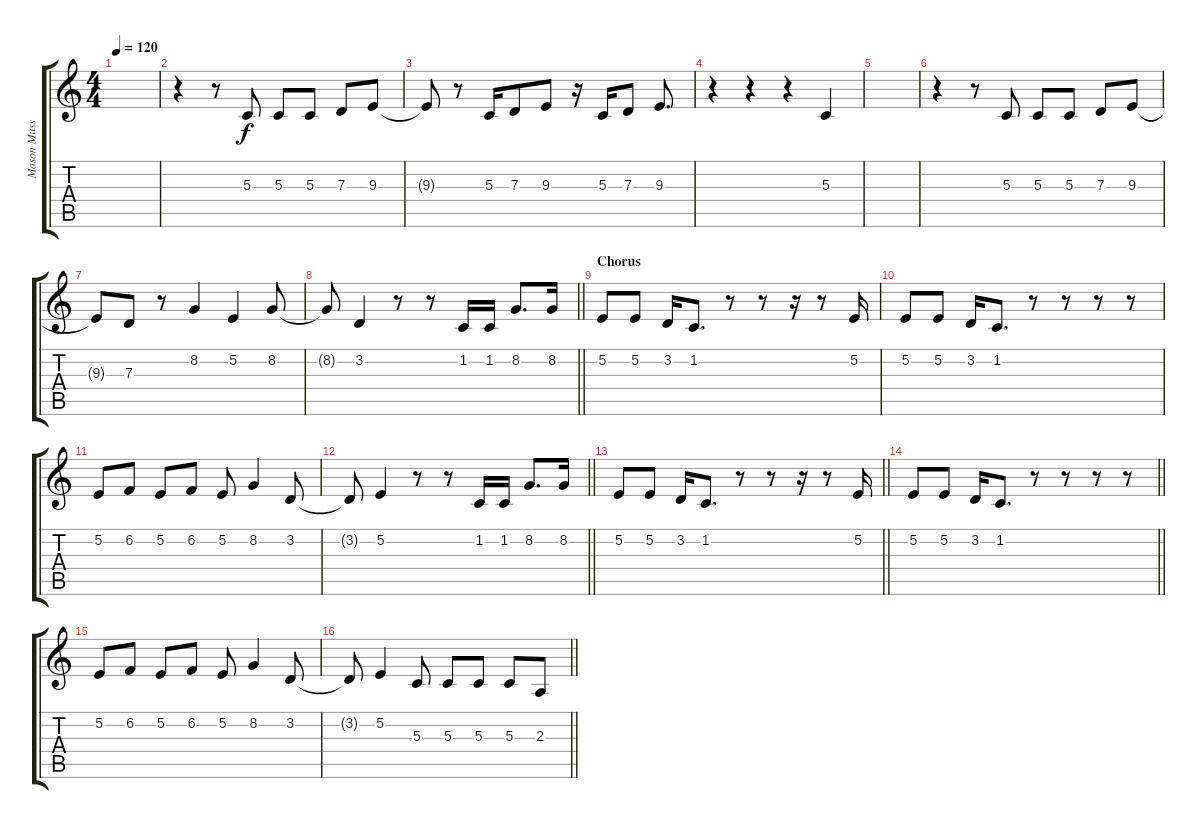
\track ("Mason Musso (Vocals)" "Mason Muss") {instrument clarinet}
\staff {score tabs}
\tuning (E4 B3 G3 D3 A2 E2) {hide}
\ts (4 4)
\tempo 120
\clef g2
\ks c
|
r.4 r.8 5.3.8 5.3.8 5.3.8 7.3.8 9.3.8 |
9.3{t}.8 r.8 5.3.16 7.3.8 9.3.8 r.16 5.3.16 7.3.8 9.3.8{d} |
r.4 r.4 r.4 5.3.4 |
|
r.4 r.8 5.3.8 5.3.8 5.3.8 7.3.8 9.3.8 |
9.3{t}.8 7.3.8 r.8 8.2.4 5.2.4 8.2.8 |
\barLineRight lightlight
8.2{t}.8 3.2.4 r.8 r.8 1.2.16 1.2.16 8.2.8{d} 8.2.16 |
\section ("" "Chorus")
5.2.8 5.2.8 3.2.16 1.2.8{d} r.8 r.8 r.16 r.8 5.2.16 |
5.2.8 5.2.8 3.2.16 1.2.8{d} r.8 r.8 r.8 r.8 |
5.2.8 6.2.8 5.2.8 6.2.8 5.2.8 8.2.4 3.2.8 |
\barLineRight lightlight
3.2{t}.8 5.2.4 r.8 r.8 1.2.16 1.2.16 8.2.8{d} 8.2.16 |
\barLineRight lightlight
5.2.8 5.2.8 3.2.16 1.2.8{d} r.8 r.8 r.16 r.8 5.2.16 |
\barLineRight lightlight
5.2.8 5.2.8 3.2.16 1.2.8{d} r.8 r.8 r.8 r.8 |
5.2.8 6.2.8 5.2.8 6.2.8 5.2.8 8.2.4 3.2.8 |
\barLineRight lightlight
3.2{t}.8 5.2.4 5.3.8 5.3.8 5.3.8 5.3.8 2.3.8
